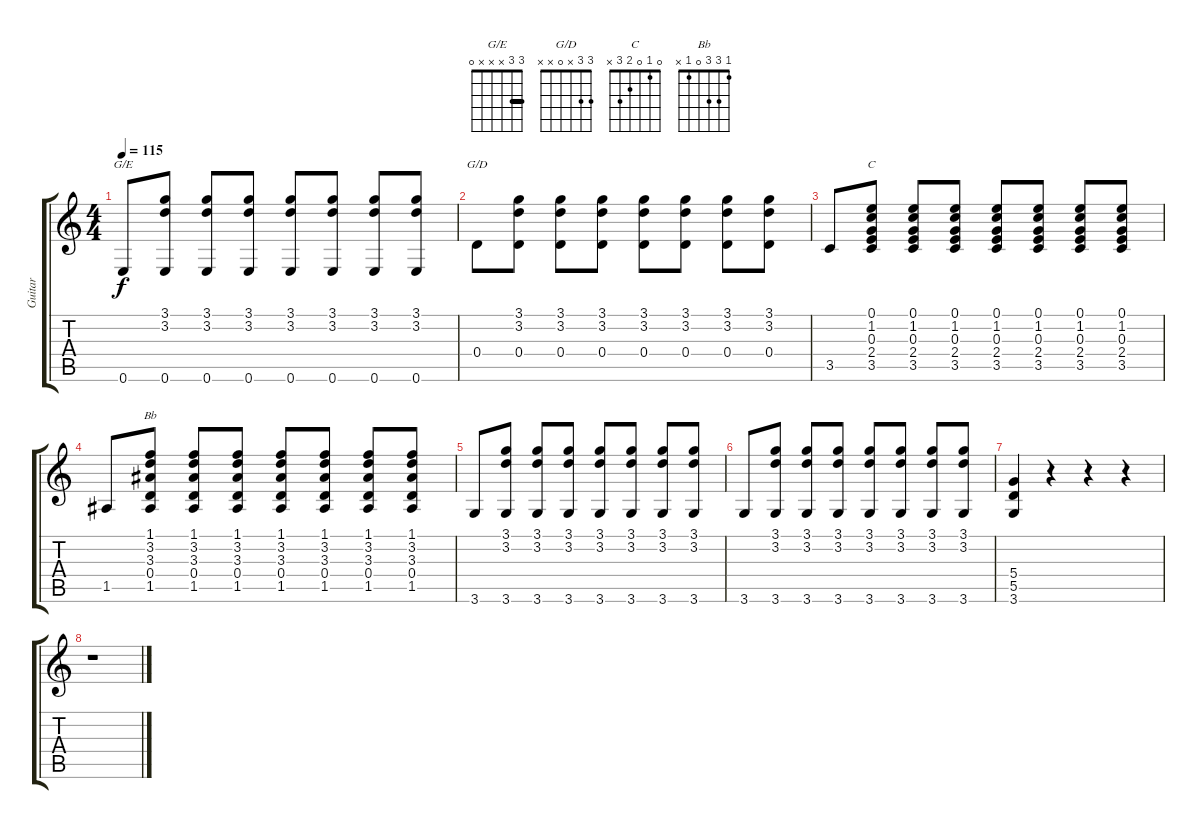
\track ("Guitar" "Guitar") {instrument distortionguitar}
\staff {score tabs}
\tuning (E4 B3 G3 D3 A2 E2) {hide}
\chord ("G/E" 3 3 x x x 0) {barre 3}
\chord ("G/D" 3 3 x 0 x x)
\chord ("C" 0 1 0 2 3 x)
\chord ("Bb" 1 3 3 0 1 x)
\ts (4 4)
\tempo 115
\clef g2
\ks c
0.6.8{ch "G/E" dy f} (3.1 3.2 0.6).8 (3.1 3.2 0.6).8 (3.1 3.2 0.6).8 (3.1 3.2 0.6).8 (3.1 3.2 0.6).8 (3.1 3.2 0.6).8 (3.1 3.2 0.6).8 |
0.4.8{ch "G/D"} (3.1 3.2 0.4).8 (3.1 3.2 0.4).8 (3.1 3.2 0.4).8 (3.1 3.2 0.4).8 (3.1 3.2 0.4).8 (3.1 3.2 0.4).8 (3.1 3.2 0.4).8 |
3.5.8 (0.1 1.2 0.3 2.4 3.5).8{ch "C"} (0.1 1.2 0.3 2.4 3.5).8 (0.1 1.2 0.3 2.4 3.5).8 (0.1 1.2 0.3 2.4 3.5).8 (0.1 1.2 0.3 2.4 3.5).8 (0.1 1.2 0.3 2.4 3.5).8 (0.1 1.2 0.3 2.4 3.5).8 |
1.5.8 (1.1 3.2 3.3 0.4 1.5).8{ch "Bb"} (1.1 3.2 3.3 0.4 1.5).8 (1.1 3.2 3.3 0.4 1.5).8 (1.1 3.2 3.3 0.4 1.5).8 (1.1 3.2 3.3 0.4 1.5).8 (1.1 3.2 3.3 0.4 1.5).8 (1.1 3.2 3.3 0.4 1.5).8 |
3.6.8 (3.1 3.2 3.6).8 (3.1 3.2 3.6).8 (3.1 3.2 3.6).8 (3.1 3.2 3.6).8 (3.1 3.2 3.6).8 (3.1 3.2 3.6).8 (3.1 3.2 3.6).8 |
3.6.8 (3.1 3.2 3.6).8 (3.1 3.2 3.6).8 (3.1 3.2 3.6).8 (3.1 3.2 3.6).8 (3.1 3.2 3.6).8 (3.1 3.2 3.6).8 (3.1 3.2 3.6).8 |
(5.4 5.5 3.6).4 r.4 r.4 r.4 |
r.1
